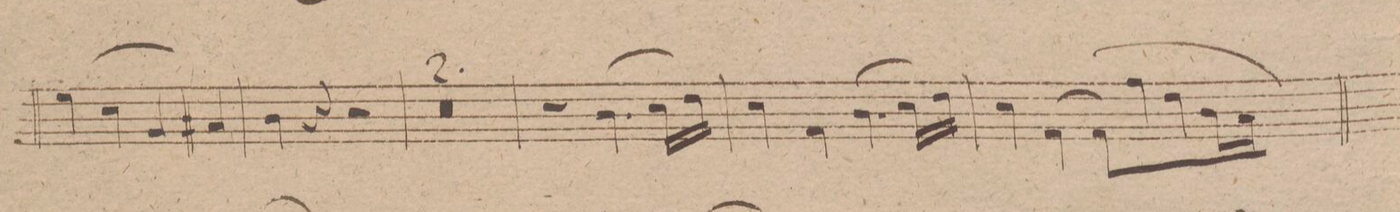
**kern	**dynam
*I"Oboe 1mo	*
*clefG2	*
*k[f#c#g#d#]	*
*met(c)	*
*M4/4	*
(>4ee\	.
4cc#\	.
4g#/	.
4a#X/)	.
=79	=79
4b\	.
4r	.
2r	.
=80	=80
0r	.
=81	=81
=82	=82
2r	.
(>4.b\	.
16cc#\LL	.
16dd#\JJ)	.
=83	=83
4cc#\	.
4f#\	.
(>4.b\	.
16cc#\LL	.
16dd#\JJ)	.
=84	=84
4cc#\	.
[4f#\	.
8f#\L]	.
(>8ff#\	.
8dd#\	.
16b\L	.
16a\JJ)	.
=85	=85
*-	*-
